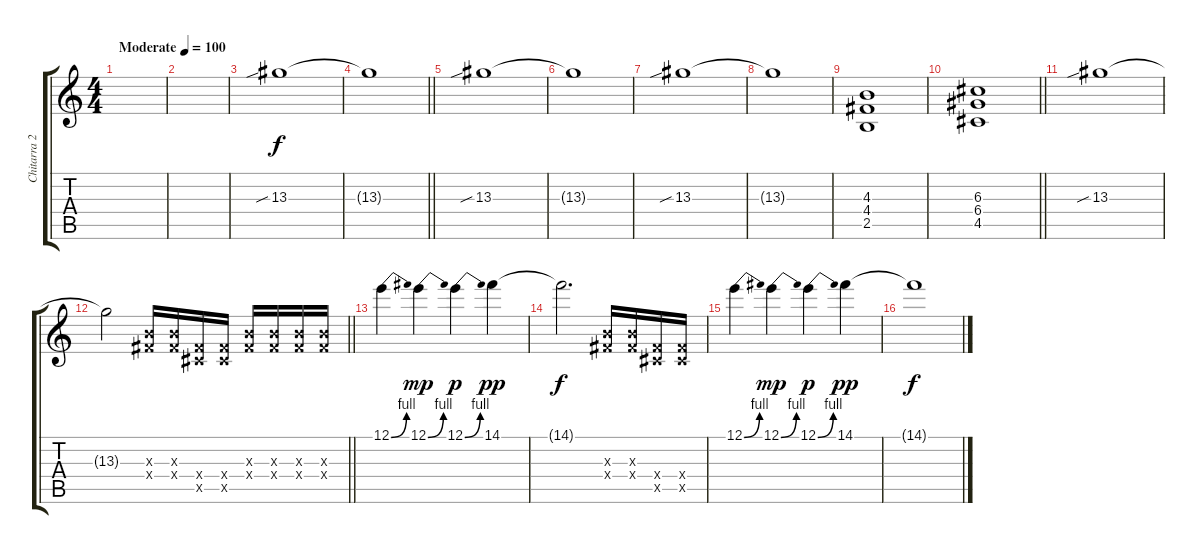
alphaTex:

\track ("Chitarra 2" "Chitarra 2") {instrument overdrivenguitar}
\staff {score tabs}
\tuning (E4 B3 G3 D3 A2 E2) {hide}
\ts (4 4)
\tempo (100 "Moderate")
\clef g2
\ks c
|
|
13.3{sib}.1 |
\barLineRight lightlight
13.3{t}.1 |
13.3{sib}.1 |
13.3{t}.1 |
13.3{sib}.1 |
13.3{t}.1 |
(4.3 4.4 2.5).1 |
\barLineRight lightlight
(6.3 6.4 4.5).1 |
13.3{sib}.1 |
\barLineRight lightlight
13.3{t}.2 (4.3{x} 4.4{x}).16 (4.3{x} 4.4{x}).16 (4.4{x} 4.5{x}).16 (4.4{x} 4.5{x}).16 (4.3{x} 4.4{x}).16 (4.3{x} 4.4{x}).16 (4.3{x} 4.4{x}).16 (4.3{x} 4.4{x}).16 |
12.1{be (bend 0 0 60 4)}.4 12.1{be (bend 0 0 60 4)}.4{dy mp} 12.1{be (bend 0 0 60 4)}.4{dy p} 14.1.4{dy pp} |
14.1{t}.2{d dy f} (4.3{x} 4.4{x}).16 (4.3{x} 4.4{x}).16 (4.4{x} 4.5{x}).16 (4.4{x} 4.5{x}).16 |
12.1{be (bend 0 0 60 4)}.4 12.1{be (bend 0 0 60 4)}.4{dy mp} 12.1{be (bend 0 0 60 4)}.4{dy p} 14.1.4{dy pp} |
14.1{t}.1{dy f}
